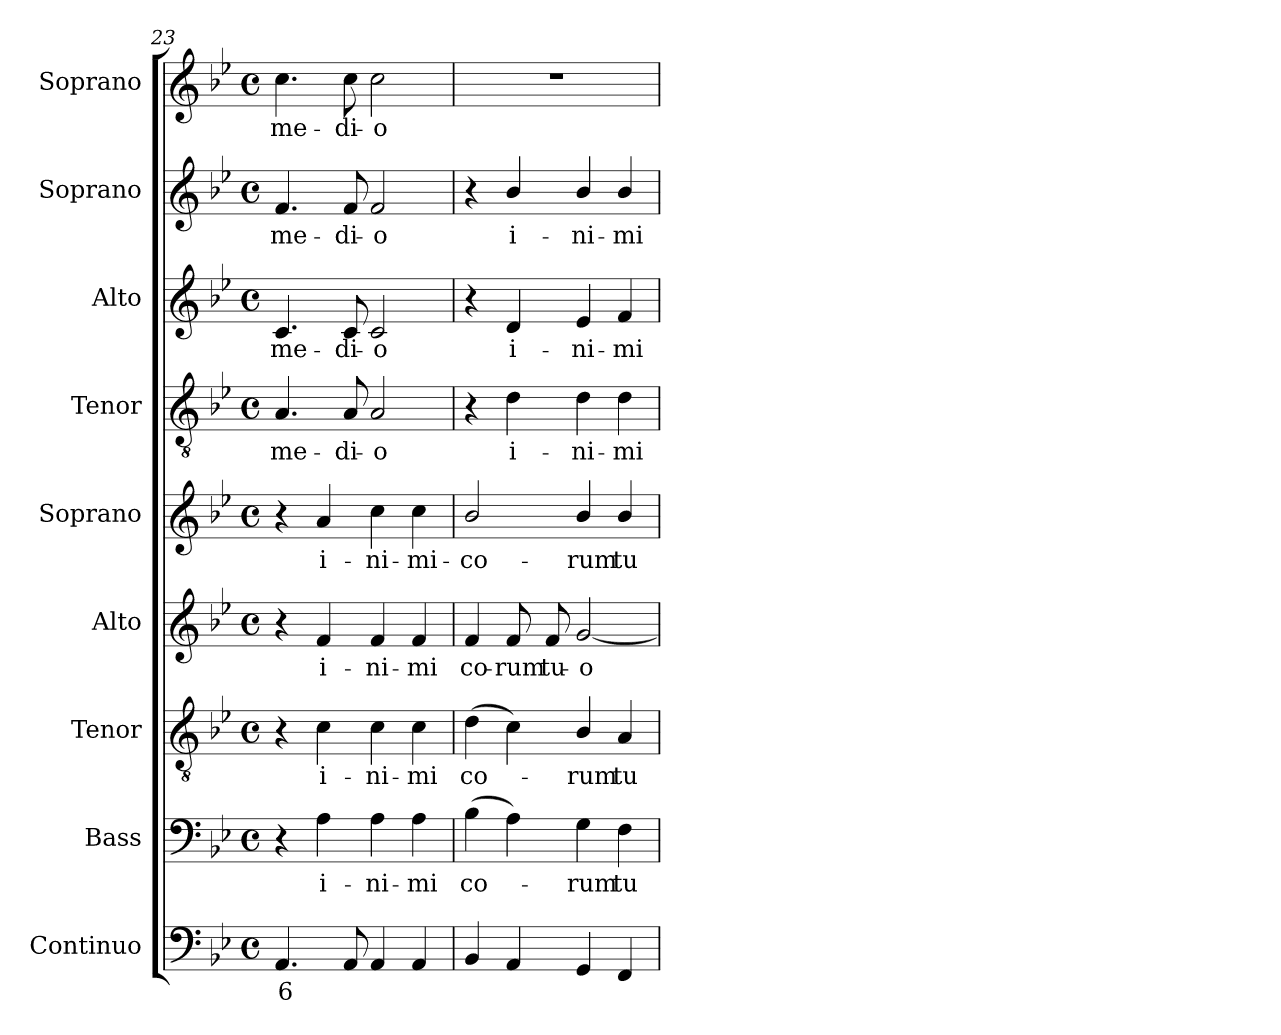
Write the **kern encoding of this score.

**kern	**text	**kern	**text	**kern	**text	**kern	**text	**kern	**text	**kern	**text	**kern	**text	**kern	**text	**kern	**text
*part9	*part9	*part8	*part8	*part7	*part7	*part6	*part6	*part5	*part5	*part4	*part4	*part3	*part3	*part2	*part2	*part1	*part1
*staff9	*staff9	*staff8	*staff8	*staff7	*staff7	*staff6	*staff6	*staff5	*staff5	*staff4	*staff4	*staff3	*staff3	*staff2	*staff2	*staff1	*staff1
*I"Continuo	*	*I"Bass	*	*I"Tenor	*	*I"Alto	*	*I"Soprano	*	*I"Tenor	*	*I"Alto	*	*I"Soprano	*	*I"Soprano	*
*I'Cont.	*	*I'B.	*	*I'T.	*	*I'A.	*	*I'S.	*	*I'T.	*	*I'A.	*	*I'S.	*	*I'S.	*
*clefF4	*	*clefF4	*	*clefGv2	*	*clefG2	*	*clefG2	*	*clefGv2	*	*clefG2	*	*clefG2	*	*clefG2	*
*	*	*	*	*ITrd7c12	*	*	*	*	*	*ITrd7c12	*	*	*	*	*	*	*
*k[b-e-]	*	*k[b-e-]	*	*k[b-e-]	*	*k[b-e-]	*	*k[b-e-]	*	*k[b-e-]	*	*k[b-e-]	*	*k[b-e-]	*	*k[b-e-]	*
*B-:	*	*B-:	*	*B-:	*	*B-:	*	*B-:	*	*B-:	*	*B-:	*	*B-:	*	*B-:	*
*M4/4	*	*M4/4	*	*M4/4	*	*M4/4	*	*M4/4	*	*M4/4	*	*M4/4	*	*M4/4	*	*M4/4	*
*met(c)	*	*met(c)	*	*met(c)	*	*met(c)	*	*met(c)	*	*met(c)	*	*met(c)	*	*met(c)	*	*met(c)	*
=23	=23	=23	=23	=23	=23	=23	=23	=23	=23	=23	=23	=23	=23	=23	=23	=23	=23
!	!LO:LY:b:color=#000000	!	!	!	!	!	!	!	!	!	!	!	!	!	!	!	!
!	!	!	!	!	!	!	!	!	!	!	!LO:LY:b:color=#000000	!	!	!	!	!	!
!	!	!	!	!	!	!	!	!	!	!	!	!	!LO:LY:b:color=#000000	!	!	!	!
!	!	!	!	!	!	!	!	!	!	!	!	!	!	!	!LO:LY:b:color=#000000	!	!
!	!	!	!	!	!	!	!	!	!	!	!	!	!	!	!	!	!LO:LY:b:color=#000000
4.AAi/	6	4r	.	4r	.	4r	.	4r	.	4.AAi/	me-	4.ci/	me-	4.fi/	me-	4.cci\	me-
!	!	!	!LO:LY:b:color=#000000	!	!	!	!	!	!	!	!	!	!	!	!	!	!
!	!	!	!	!	!LO:LY:b:color=#000000	!	!	!	!	!	!	!	!	!	!	!	!
!	!	!	!	!	!	!	!LO:LY:b:color=#000000	!	!	!	!	!	!	!	!	!	!
!	!	!	!	!	!	!	!	!	!LO:LY:b:color=#000000	!	!	!	!	!	!	!	!
.	.	4Ai\	i-	4Ci\	i-	4fi/	i-	4ai/	i-	.	.	.	.	.	.	.	.
!	!	!	!	!	!	!	!	!	!	!	!LO:LY:b:color=#000000	!	!	!	!	!	!
!	!	!	!	!	!	!	!	!	!	!	!	!	!LO:LY:b:color=#000000	!	!	!	!
!	!	!	!	!	!	!	!	!	!	!	!	!	!	!	!LO:LY:b:color=#000000	!	!
!	!	!	!	!	!	!	!	!	!	!	!	!	!	!	!	!	!LO:LY:b:color=#000000
8AAi/	.	.	.	.	.	.	.	.	.	8AAi/	-di-	8ci/	-di-	8fi/	-di-	8cci\	-di-
!	!	!	!LO:LY:b:color=#000000	!	!	!	!	!	!	!	!	!	!	!	!	!	!
!	!	!	!	!	!LO:LY:b:color=#000000	!	!	!	!	!	!	!	!	!	!	!	!
!	!	!	!	!	!	!	!LO:LY:b:color=#000000	!	!	!	!	!	!	!	!	!	!
!	!	!	!	!	!	!	!	!	!LO:LY:b:color=#000000	!	!	!	!	!	!	!	!
!	!	!	!	!	!	!	!	!	!	!	!LO:LY:b:color=#000000	!	!	!	!	!	!
!	!	!	!	!	!	!	!	!	!	!	!	!	!LO:LY:b:color=#000000	!	!	!	!
!	!	!	!	!	!	!	!	!	!	!	!	!	!	!	!LO:LY:b:color=#000000	!	!
!	!	!	!	!	!	!	!	!	!	!	!	!	!	!	!	!	!LO:LY:b:color=#000000
4AAi/	.	4Ai\	-ni-	4Ci\	-ni-	4fi/	-ni-	4cci\	-ni-	2AAi/	-o	2ci/	-o	2fi/	-o	2cci\	-o
!	!	!	!LO:LY:b:color=#000000	!	!	!	!	!	!	!	!	!	!	!	!	!	!
!	!	!	!	!	!LO:LY:b:color=#000000	!	!	!	!	!	!	!	!	!	!	!	!
!	!	!	!	!	!	!	!LO:LY:b:color=#000000	!	!	!	!	!	!	!	!	!	!
!	!	!	!	!	!	!	!	!	!LO:LY:b:color=#000000	!	!	!	!	!	!	!	!
4AAi/	.	4Ai\	-mi	4Ci\	-mi	4fi/	-mi	4cci\	-mi-	.	.	.	.	.	.	.	.
!!LO:LB:g=z
=24	=24	=24	=24	=24	=24	=24	=24	=24	=24	=24	=24	=24	=24	=24	=24	=24	=24
!	!	!	!LO:LY:b:color=#000000	!	!	!	!	!	!	!	!	!	!	!	!	!	!
!	!	!	!	!	!LO:LY:b:color=#000000	!	!	!	!	!	!	!	!	!	!	!	!
!	!	!	!	!	!	!	!LO:LY:b:color=#000000	!	!	!	!	!	!	!	!	!	!
!	!	!	!	!	!	!	!	!	!LO:LY:b:color=#000000	!	!	!	!	!	!	!	!
4BB-i/	.	(4B-i\	co-	(4Di\	co-	4fi/	co-	2b-i/	-co-	4r	.	4r	.	4r	.	1r	.
!	!	!	!	!	!	!	!LO:LY:b:color=#000000	!	!	!	!	!	!	!	!	!	!
!	!	!	!	!	!	!	!	!	!	!	!LO:LY:b:color=#000000	!	!	!	!	!	!
!	!	!	!	!	!	!	!	!	!	!	!	!	!LO:LY:b:color=#000000	!	!	!	!
!	!	!	!	!	!	!	!	!	!	!	!	!	!	!	!LO:LY:b:color=#000000	!	!
4AAi/	.	4Ai\)	.	4Ci\)	.	8fi/	-rum	.	.	4Di\	i-	4di/	i-	4b-i/	i-	.	.
!	!	!	!	!	!	!	!LO:LY:b:color=#000000	!	!	!	!	!	!	!	!	!	!
.	.	.	.	.	.	8fi/	tu-	.	.	.	.	.	.	.	.	.	.
!	!	!	!LO:LY:b:color=#000000	!	!	!	!	!	!	!	!	!	!	!	!	!	!
!	!	!	!	!	!LO:LY:b:color=#000000	!	!	!	!	!	!	!	!	!	!	!	!
!	!	!	!	!	!	!	!LO:LY:b:color=#000000	!	!	!	!	!	!	!	!	!	!
!	!	!	!	!	!	!	!	!	!LO:LY:b:color=#000000	!	!	!	!	!	!	!	!
!	!	!	!	!	!	!	!	!	!	!	!LO:LY:b:color=#000000	!	!	!	!	!	!
!	!	!	!	!	!	!	!	!	!	!	!	!	!LO:LY:b:color=#000000	!	!	!	!
!	!	!	!	!	!	!	!	!	!	!	!	!	!	!	!LO:LY:b:color=#000000	!	!
4GGi/	.	4Gi\	-rum	4BB-i/	-rum	[2gi/	-o-	4b-i/	-rum	4Di\	-ni-	4e-i/	-ni-	4b-i/	-ni-	.	.
!	!	!	!LO:LY:b:color=#000000	!	!	!	!	!	!	!	!	!	!	!	!	!	!
!	!	!	!	!	!LO:LY:b:color=#000000	!	!	!	!	!	!	!	!	!	!	!	!
!	!	!	!	!	!	!	!	!	!LO:LY:b:color=#000000	!	!	!	!	!	!	!	!
!	!	!	!	!	!	!	!	!	!	!	!LO:LY:b:color=#000000	!	!	!	!	!	!
!	!	!	!	!	!	!	!	!	!	!	!	!	!LO:LY:b:color=#000000	!	!	!	!
!	!	!	!	!	!	!	!	!	!	!	!	!	!	!	!LO:LY:b:color=#000000	!	!
4FFi/	.	4Fi\	tu-	4AAi/	tu-	.	.	4b-i/	tu-	4Di\	-mi-	4fi/	-mi-	4b-i/	-mi-	.	.
=	=	=	=	=	=	=	=	=	=	=	=	=	=	=	=	=	=
*-	*-	*-	*-	*-	*-	*-	*-	*-	*-	*-	*-	*-	*-	*-	*-	*-	*-
